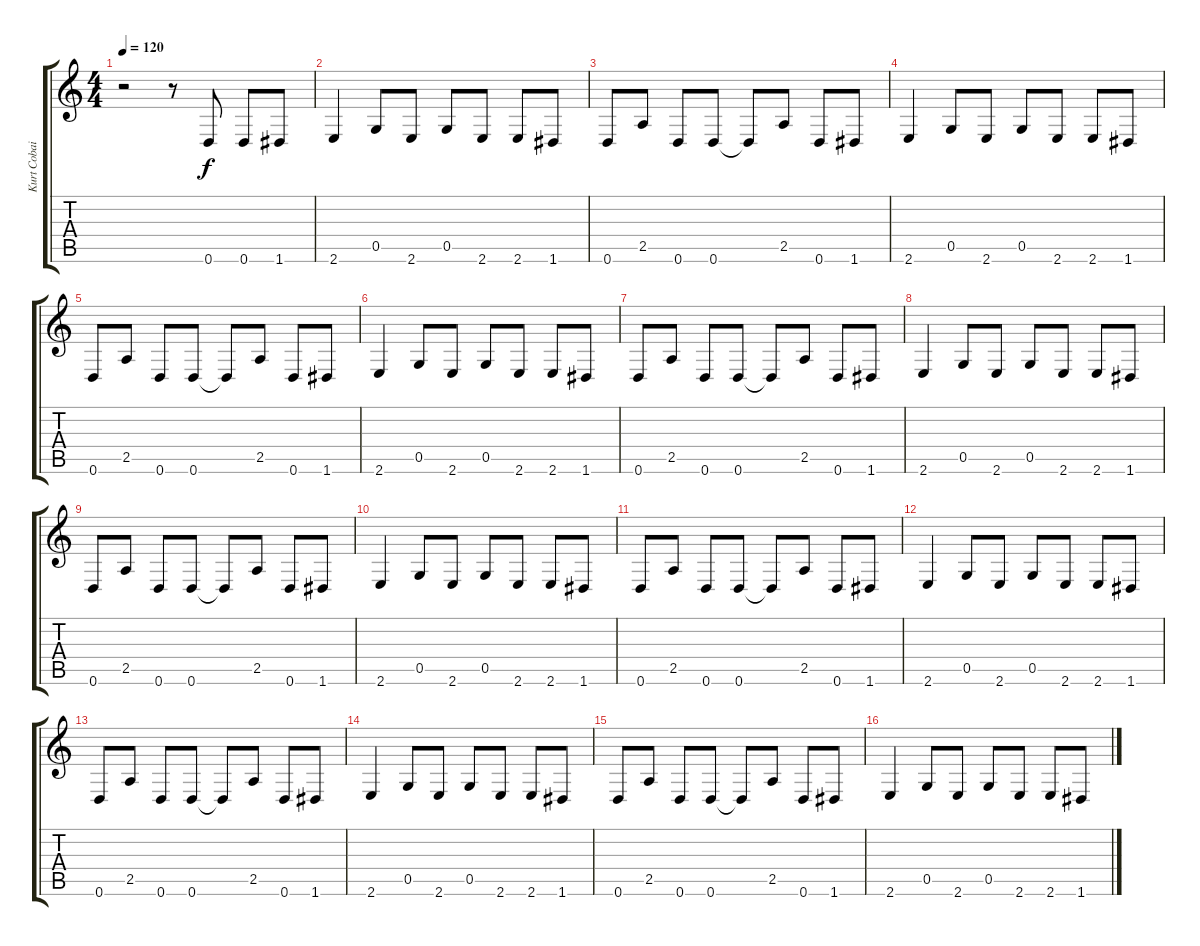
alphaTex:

\track ("Kurt Cobain : Guitar" "Kurt Cobai") {instrument electricguitarclean}
\staff {score tabs}
\tuning (D4 A3 F3 C3 G2 D2) {hide}
\ts (4 4)
\tempo 120
\clef g2
\ks c
r.2{dy f instrument electricguitarclean} r.8 0.6.8 0.6.8 1.6.8 |
2.6.4 0.5.8 2.6.8 0.5.8 2.6.8 2.6.8 1.6.8 |
0.6.8 2.5.8 0.6.8 0.6.8 0.6{t}.8 2.5.8 0.6.8 1.6.8 |
2.6.4 0.5.8 2.6.8 0.5.8 2.6.8 2.6.8 1.6.8 |
0.6.8 2.5.8 0.6.8 0.6.8 0.6{t}.8 2.5.8 0.6.8 1.6.8 |
2.6.4 0.5.8 2.6.8 0.5.8 2.6.8 2.6.8 1.6.8 |
0.6.8 2.5.8 0.6.8 0.6.8 0.6{t}.8 2.5.8 0.6.8 1.6.8 |
2.6.4 0.5.8 2.6.8 0.5.8 2.6.8 2.6.8 1.6.8 |
0.6.8 2.5.8 0.6.8 0.6.8 0.6{t}.8 2.5.8 0.6.8 1.6.8 |
2.6.4 0.5.8 2.6.8 0.5.8 2.6.8 2.6.8 1.6.8 |
0.6.8 2.5.8 0.6.8 0.6.8 0.6{t}.8 2.5.8 0.6.8 1.6.8 |
2.6.4 0.5.8 2.6.8 0.5.8 2.6.8 2.6.8 1.6.8 |
0.6.8 2.5.8 0.6.8 0.6.8 0.6{t}.8 2.5.8 0.6.8 1.6.8 |
2.6.4 0.5.8 2.6.8 0.5.8 2.6.8 2.6.8 1.6.8 |
0.6.8 2.5.8 0.6.8 0.6.8 0.6{t}.8 2.5.8 0.6.8 1.6.8 |
2.6.4 0.5.8 2.6.8 0.5.8 2.6.8 2.6.8 1.6.8
